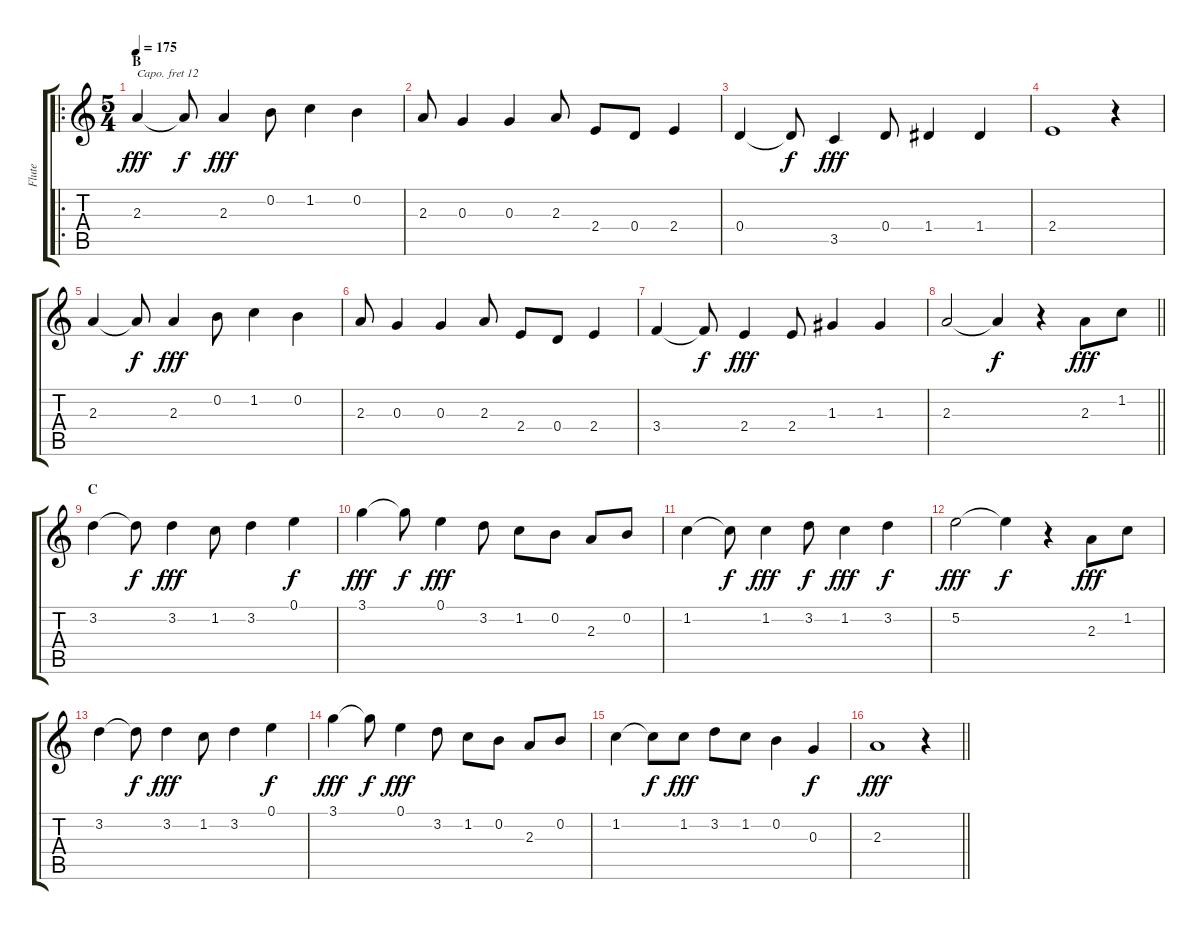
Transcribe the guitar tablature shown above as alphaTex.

\track ("Flute" "Flute") {instrument flute}
\staff {score tabs}
\capo 12
\tuning (E4 B3 G3 D3 A2 E2) {hide}
\ro
\ts (5 4)
\section ("" "B")
\tempo 175
\clef g2
\ks c
2.3.4{dy fff} 2.3{t}.8{dy f} 2.3.4{dy fff} 0.2.8 1.2.4 0.2.4 |
2.3.8 0.3.4 0.3.4 2.3.8 2.4.8 0.4.8 2.4.4 |
0.4.4 0.4{t}.8{dy f} 3.5.4{dy fff} 0.4.8 1.4.4 1.4.4 |
2.4.1 r.4 |
2.3.4 2.3{t}.8{dy f} 2.3.4{dy fff} 0.2.8 1.2.4 0.2.4 |
2.3.8 0.3.4 0.3.4 2.3.8 2.4.8 0.4.8 2.4.4 |
3.4.4 3.4{t}.8{dy f} 2.4.4{dy fff} 2.4.8 1.3.4 1.3.4 |
\barLineRight lightlight
2.3.2 2.3{t}.4{dy f} r.4 2.3.8{dy fff} 1.2.8 |
\section ("" "C")
3.2.4 3.2{t}.8{dy f} 3.2.4{dy fff} 1.2.8 3.2.4 0.1.4{dy f} |
3.1.4{dy fff} 3.1{t}.8{dy f} 0.1.4{dy fff} 3.2.8 1.2.8 0.2.8 2.3.8 0.2.8 |
1.2.4 1.2{t}.8{dy f} 1.2.4{dy fff} 3.2.8{dy f} 1.2.4{dy fff} 3.2.4{dy f} |
5.2.2{dy fff} 5.2{t}.4{dy f} r.4 2.3.8{dy fff} 1.2.8 |
3.2.4 3.2{t}.8{dy f} 3.2.4{dy fff} 1.2.8 3.2.4 0.1.4{dy f} |
3.1.4{dy fff} 3.1{t}.8{dy f} 0.1.4{dy fff} 3.2.8 1.2.8 0.2.8 2.3.8 0.2.8 |
1.2.4 1.2{t}.8{dy f} 1.2.8{dy fff} 3.2.8 1.2.8 0.2.4 0.3.4{dy f} |
\barLineRight lightlight
2.3.1{dy fff} r.4
